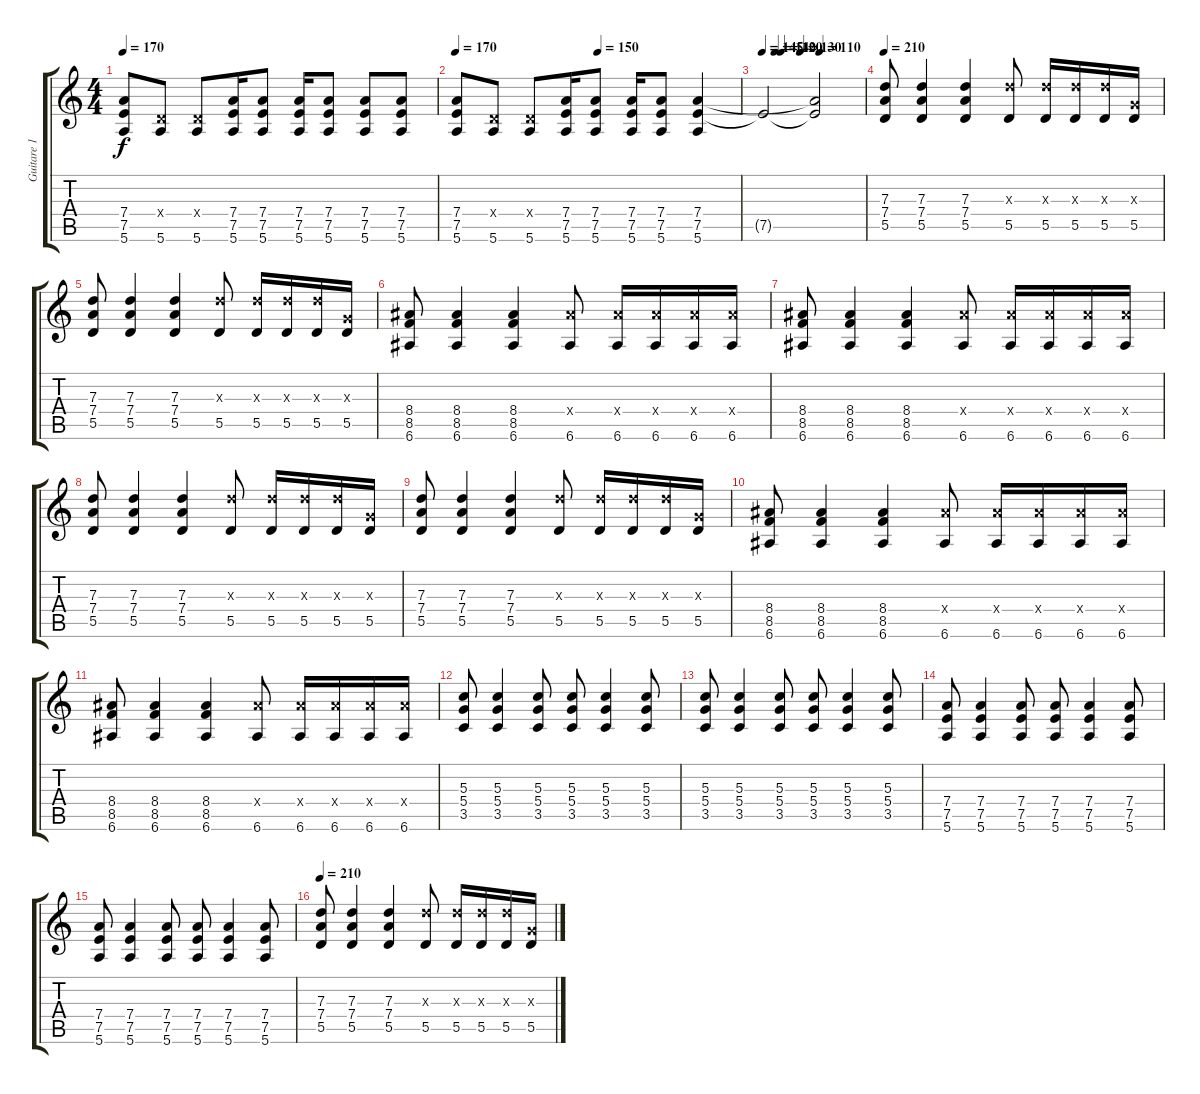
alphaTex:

\track ("Guitare 1" "Guitare 1") {instrument distortionguitar}
\staff {score tabs}
\tuning (E4 B3 G3 D3 A2 E2) {hide}
\ts (4 4)
\tempo 170
\clef g2
\ks c
(7.4 7.5 5.6).8{dy f} (0.4{x} 5.6).8 (0.4{x} 5.6).8 (7.4 7.5 5.6).16 (7.4 7.5 5.6).8 (7.4 7.5 5.6).16 (7.4 7.5 5.6).8 (7.4 7.5 5.6).8 (7.4 7.5 5.6).8 |
\tempo 170
\tempo (150 0.5)
(7.4 7.5 5.6).8 (0.4{x} 5.6).8 (0.4{x} 5.6).8 (7.4 7.5 5.6).16 (7.4 7.5 5.6).8 (7.4 7.5 5.6).16 (7.4 7.5 5.6).8 (7.4 7.5 5.6).4 |
\tempo 145
\tempo (140 0.125)
\tempo (120 0.1875)
\tempo (130 0.375)
\tempo (110 0.5625)
7.5{t}.2 (7.4{t} 7.5{t}).2 |
\tempo 210
(7.3 7.4 5.5).8 (7.3 7.4 5.5).4 (7.3 7.4 5.5).4 (7.3{x} 5.5).8 (7.3{x} 5.5).16 (7.3{x} 5.5).16 (7.3{x} 5.5).16 (0.3{x} 5.5).16 |
(7.3 7.4 5.5).8 (7.3 7.4 5.5).4 (7.3 7.4 5.5).4 (7.3{x} 5.5).8 (7.3{x} 5.5).16 (7.3{x} 5.5).16 (7.3{x} 5.5).16 (0.3{x} 5.5).16 |
(8.4 8.5 6.6).8 (8.4 8.5 6.6).4 (8.4 8.5 6.6).4 (8.4{x} 6.6).8 (8.4{x} 6.6).16 (8.4{x} 6.6).16 (8.4{x} 6.6).16 (8.4{x} 6.6).16 |
(8.4 8.5 6.6).8 (8.4 8.5 6.6).4 (8.4 8.5 6.6).4 (8.4{x} 6.6).8 (8.4{x} 6.6).16 (8.4{x} 6.6).16 (8.4{x} 6.6).16 (8.4{x} 6.6).16 |
(7.3 7.4 5.5).8 (7.3 7.4 5.5).4 (7.3 7.4 5.5).4 (7.3{x} 5.5).8 (7.3{x} 5.5).16 (7.3{x} 5.5).16 (7.3{x} 5.5).16 (0.3{x} 5.5).16 |
(7.3 7.4 5.5).8 (7.3 7.4 5.5).4 (7.3 7.4 5.5).4 (7.3{x} 5.5).8 (7.3{x} 5.5).16 (7.3{x} 5.5).16 (7.3{x} 5.5).16 (0.3{x} 5.5).16 |
(8.4 8.5 6.6).8 (8.4 8.5 6.6).4 (8.4 8.5 6.6).4 (8.4{x} 6.6).8 (8.4{x} 6.6).16 (8.4{x} 6.6).16 (8.4{x} 6.6).16 (8.4{x} 6.6).16 |
(8.4 8.5 6.6).8 (8.4 8.5 6.6).4 (8.4 8.5 6.6).4 (8.4{x} 6.6).8 (8.4{x} 6.6).16 (8.4{x} 6.6).16 (8.4{x} 6.6).16 (8.4{x} 6.6).16 |
(5.3 5.4 3.5).8 (5.3 5.4 3.5).4 (5.3 5.4 3.5).8 (5.3 5.4 3.5).8 (5.3 5.4 3.5).4 (5.3 5.4 3.5).8 |
(5.3 5.4 3.5).8 (5.3 5.4 3.5).4 (5.3 5.4 3.5).8 (5.3 5.4 3.5).8 (5.3 5.4 3.5).4 (5.3 5.4 3.5).8 |
(7.4 7.5 5.6).8 (7.4 7.5 5.6).4 (7.4 7.5 5.6).8 (7.4 7.5 5.6).8 (7.4 7.5 5.6).4 (7.4 7.5 5.6).8 |
(7.4 7.5 5.6).8 (7.4 7.5 5.6).4 (7.4 7.5 5.6).8 (7.4 7.5 5.6).8 (7.4 7.5 5.6).4 (7.4 7.5 5.6).8 |
\tempo 210
(7.3 7.4 5.5).8 (7.3 7.4 5.5).4 (7.3 7.4 5.5).4 (7.3{x} 5.5).8 (7.3{x} 5.5).16 (7.3{x} 5.5).16 (7.3{x} 5.5).16 (0.3{x} 5.5).16
